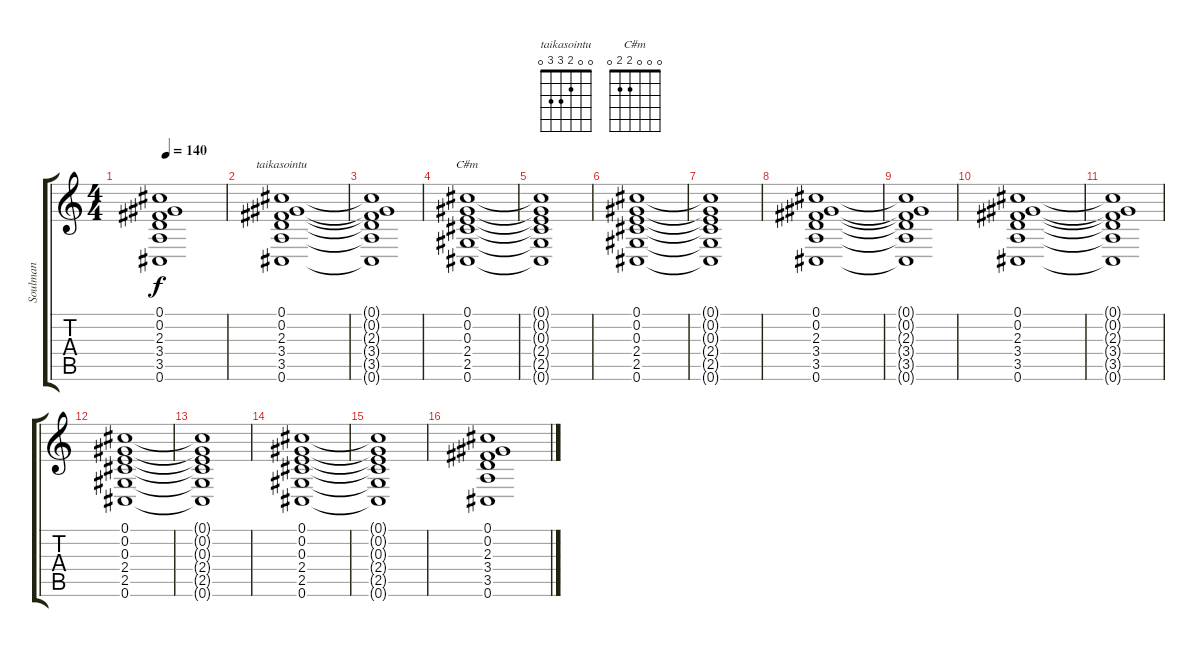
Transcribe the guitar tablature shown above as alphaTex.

\track ("Soulman" "Soulman") {instrument distortionguitar}
\staff {score tabs}
\tuning (Db4 Ab3 E3 B2 Gb2 Db2) {hide}
\chord ("taikasointu" 0 0 2 3 3 0)
\chord ("C#m" 0 0 0 2 2 0)
\ts (4 4)
\tempo 140
\clef g2
\ks c
(0.1{t} 0.2{t} 2.3{t} 3.4{t} 3.5{t} 0.6{t}).1{dy f} |
(0.1 0.2 2.3 3.4 3.5 0.6).1{ch "taikasointu"} |
(0.1{t} 0.2{t} 2.3{t} 3.4{t} 3.5{t} 0.6{t}).1 |
(0.1 0.2 0.3 2.4 2.5 0.6).1{ch "C#m" volume 6} |
(0.1{t} 0.2{t} 0.3{t} 2.4{t} 2.5{t} 0.6{t}).1 |
(0.1 0.2 0.3 2.4 2.5 0.6).1 |
(0.1{t} 0.2{t} 0.3{t} 2.4{t} 2.5{t} 0.6{t}).1 |
(0.1 0.2 2.3 3.4 3.5 0.6).1 |
(0.1{t} 0.2{t} 2.3{t} 3.4{t} 3.5{t} 0.6{t}).1 |
(0.1 0.2 2.3 3.4 3.5 0.6).1 |
(0.1{t} 0.2{t} 2.3{t} 3.4{t} 3.5{t} 0.6{t}).1 |
(0.1 0.2 0.3 2.4 2.5 0.6).1{volume 6} |
(0.1{t} 0.2{t} 0.3{t} 2.4{t} 2.5{t} 0.6{t}).1 |
(0.1 0.2 0.3 2.4 2.5 0.6).1 |
(0.1{t} 0.2{t} 0.3{t} 2.4{t} 2.5{t} 0.6{t}).1 |
(0.1 0.2 2.3 3.4 3.5 0.6).1
